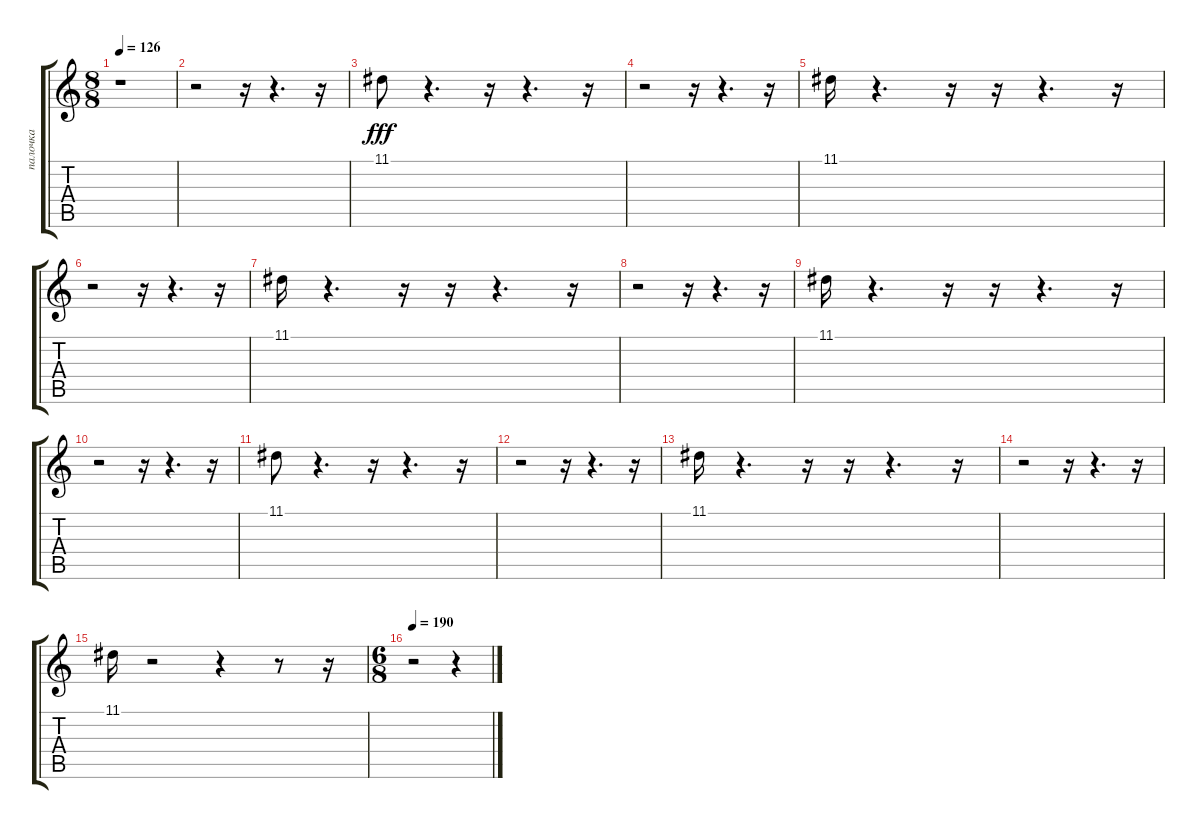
\track ("палочка" "палочка") {instrument acousticgrandpiano}
\staff {score tabs}
\tuning (E4 B3 G3 D3 A2 E2) {hide}
\ts (8 8)
\tempo 126
\clef g2
\ks c
r.1{dy fff} |
r.2 r.16 r.4{d} r.16 |
11.1.8 r.4{d} r.16 r.4{d} r.16 |
r.2 r.16 r.4{d} r.16 |
11.1.16 r.4{d} r.16 r.16 r.4{d} r.16 |
r.2 r.16 r.4{d} r.16 |
11.1.16 r.4{d} r.16 r.16 r.4{d} r.16 |
r.2 r.16 r.4{d} r.16 |
11.1.16 r.4{d} r.16 r.16 r.4{d} r.16 |
r.2 r.16 r.4{d} r.16 |
11.1.8 r.4{d} r.16 r.4{d} r.16 |
r.2 r.16 r.4{d} r.16 |
11.1.16 r.4{d} r.16 r.16 r.4{d} r.16 |
r.2 r.16 r.4{d} r.16 |
11.1.16 r.2 r.4 r.8 r.16 |
\ts (6 8)
\tempo 190
r.2 r.4
